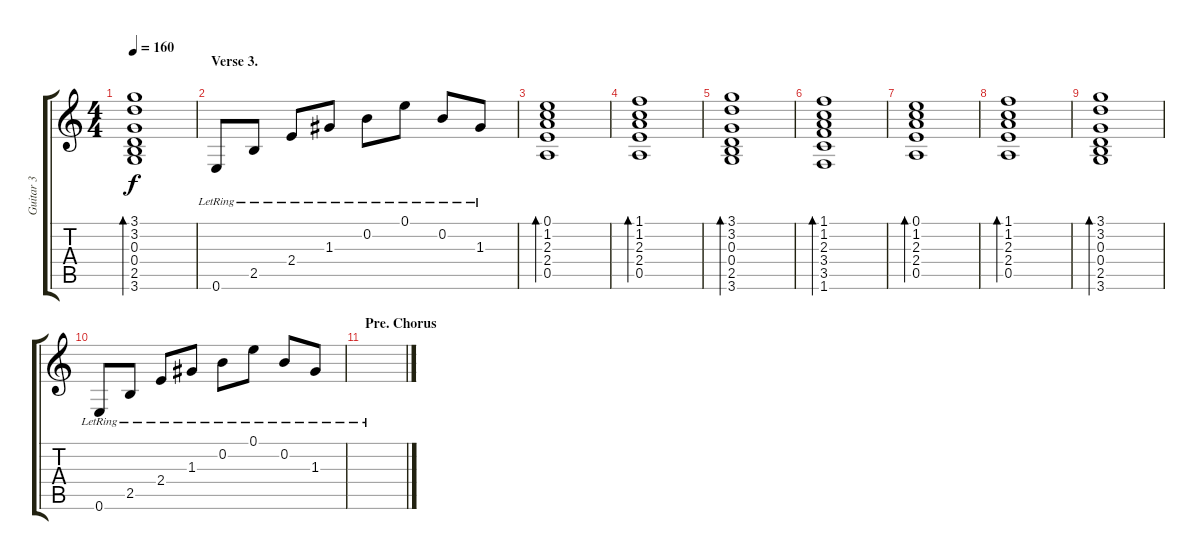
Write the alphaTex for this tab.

\track ("Guitar 3" "Guitar 3") {instrument distortionguitar}
\staff {score tabs}
\tuning (E4 B3 G3 D3 A2 E2) {hide}
\ts (4 4)
\tempo 160
\clef g2
\ks c
(3.1 3.2 0.3 0.4 2.5 3.6).1{bd 240 dy f} |
\section ("" "Verse 3.")
0.6{lr}.8 2.5{lr}.8 2.4{lr}.8 1.3{lr}.8 0.2{lr}.8 0.1{lr}.8 0.2{lr}.8 1.3{lr}.8 |
(0.1 1.2 2.3 2.4 0.5).1{bd 240 instrument electricguitarjazz} |
(1.1 1.2 2.3 2.4 0.5).1{bd 240} |
(3.1 3.2 0.3 0.4 2.5 3.6).1{bd 240} |
(1.1 1.2 2.3 3.4 3.5 1.6).1{bd 240} |
(0.1 1.2 2.3 2.4 0.5).1{bd 240 instrument electricguitarjazz} |
(1.1 1.2 2.3 2.4 0.5).1{bd 240} |
(3.1 3.2 0.3 0.4 2.5 3.6).1{bd 240} |
0.6{lr}.8 2.5{lr}.8 2.4{lr}.8 1.3{lr}.8 0.2{lr}.8 0.1{lr}.8 0.2{lr}.8 1.3{lr}.8 |
\section ("" "Pre. Chorus")
